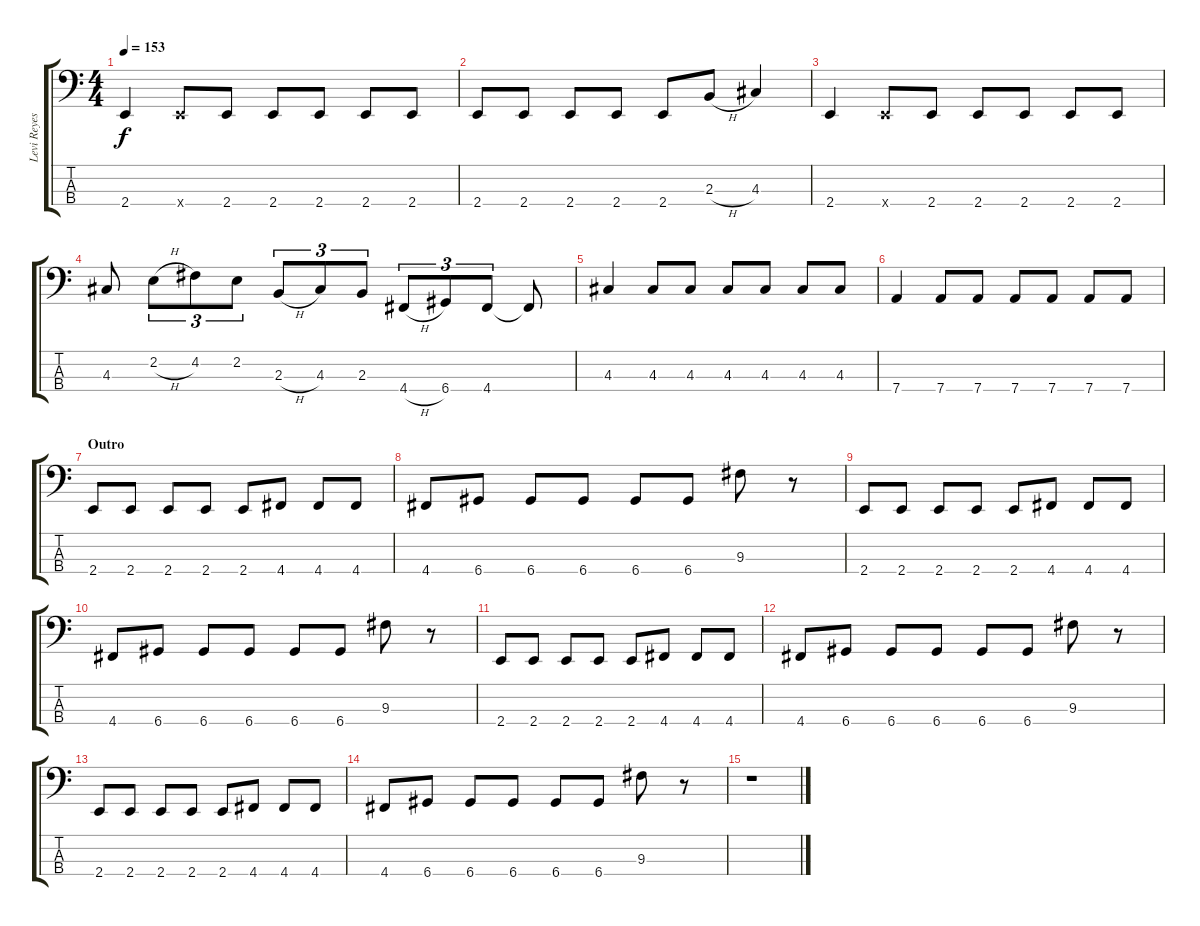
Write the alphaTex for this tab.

\track ("Levi Reyes" "Levi Reyes") {instrument electricbassfinger}
\staff {score tabs}
\tuning (G2 D2 A1 D1) {hide}
\ts (4 4)
\tempo 153
\clef f4
\ks c
2.4.4{dy f} 2.4{x}.8 2.4.8 2.4.8 2.4.8 2.4.8 2.4.8 |
2.4.8 2.4.8 2.4.8 2.4.8 2.4.8 2.3{h}.8 4.3.4 |
2.4.4 2.4{x}.8 2.4.8 2.4.8 2.4.8 2.4.8 2.4.8 |
4.3.8 2.2{h}.8{tu (3 2)} 4.2.8{tu (3 2)} 2.2.8{tu (3 2)} 2.3{h}.8{tu (3 2)} 4.3.8{tu (3 2)} 2.3.8{tu (3 2)} 4.4{h}.8{tu (3 2)} 6.4.8{tu (3 2)} 4.4.8{tu (3 2)} 4.4{t}.8 |
4.3.4 4.3.8 4.3.8 4.3.8 4.3.8 4.3.8 4.3.8 |
7.4.4 7.4.8 7.4.8 7.4.8 7.4.8 7.4.8 7.4.8 |
\section ("" "Outro")
2.4.8 2.4.8 2.4.8 2.4.8 2.4.8 4.4.8 4.4.8 4.4.8 |
4.4.8 6.4.8 6.4.8 6.4.8 6.4.8 6.4.8 9.3.8 r.8 |
2.4.8 2.4.8 2.4.8 2.4.8 2.4.8 4.4.8 4.4.8 4.4.8 |
4.4.8 6.4.8 6.4.8 6.4.8 6.4.8 6.4.8 9.3.8 r.8 |
2.4.8 2.4.8 2.4.8 2.4.8 2.4.8 4.4.8 4.4.8 4.4.8 |
4.4.8 6.4.8 6.4.8 6.4.8 6.4.8 6.4.8 9.3.8 r.8 |
2.4.8 2.4.8 2.4.8 2.4.8 2.4.8 4.4.8 4.4.8 4.4.8 |
4.4.8 6.4.8 6.4.8 6.4.8 6.4.8 6.4.8 9.3.8 r.8 |
r.1
